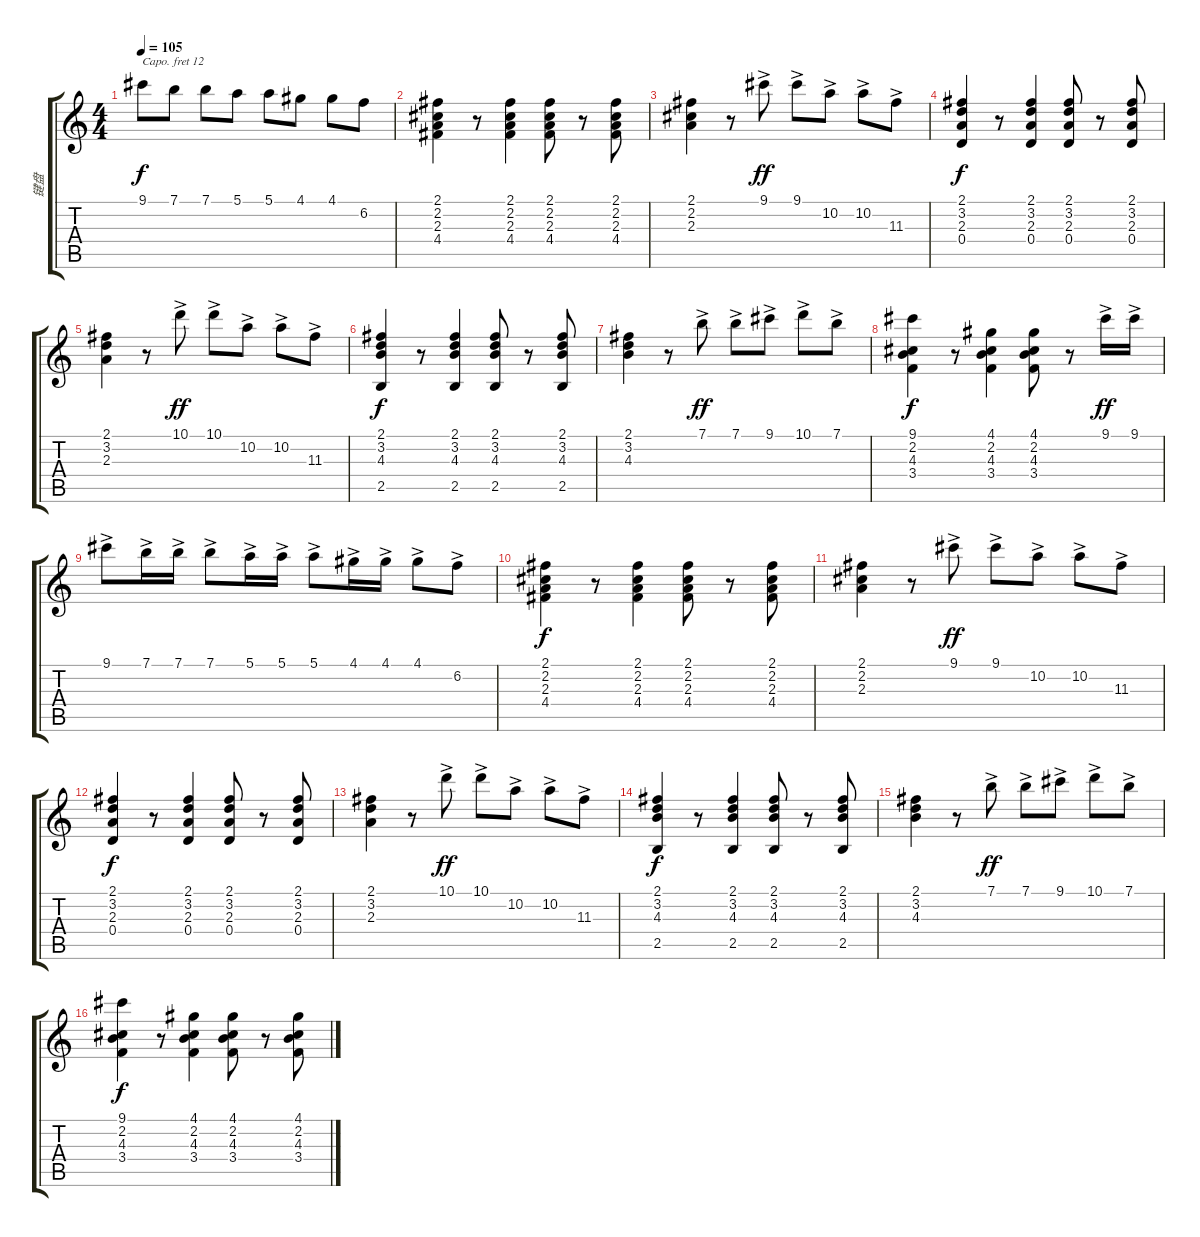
\track ("键盘" "键盘") {instrument brightacousticpiano}
\staff {score tabs}
\capo 12
\tuning (E4 B3 G3 D3 A2 E2) {hide}
\ts (4 4)
\tempo 105
\clef g2
\ks c
9.1.8{dy f} 7.1.8 7.1.8 5.1.8 5.1.8 4.1.8 4.1.8 6.2.8 |
(2.1 2.2 2.3 4.4).4{volume 12} r.8 (2.1 2.2 2.3 4.4).4 (2.1 2.2 2.3 4.4).8 r.8 (2.1 2.2 2.3 4.4).8 |
(2.1 2.2 2.3).4 r.8 9.1{ac}.8{dy ff} 9.1{ac}.8 10.2{ac}.8 10.2{ac}.8 11.3{ac}.8 |
(2.1 3.2 2.3 0.4).4{dy f} r.8 (2.1 3.2 2.3 0.4).4 (2.1 3.2 2.3 0.4).8 r.8 (2.1 3.2 2.3 0.4).8 |
(2.1 3.2 2.3).4 r.8 10.1{ac}.8{dy ff} 10.1{ac}.8 10.2{ac}.8 10.2{ac}.8 11.3{ac}.8 |
(2.1 3.2 4.3 2.5).4{dy f} r.8 (2.1 3.2 4.3 2.5).4 (2.1 3.2 4.3 2.5).8 r.8 (2.1 3.2 4.3 2.5).8 |
(2.1 3.2 4.3).4 r.8 7.1{ac}.8{dy ff} 7.1{ac}.8 9.1{ac}.8 10.1{ac}.8 7.1{ac}.8 |
(9.1 2.2 4.3 3.4).4{dy f} r.8 (4.1 2.2 4.3 3.4).4 (4.1 2.2 4.3 3.4).8 r.8 9.1{ac}.16{dy ff} 9.1{ac}.16 |
9.1{ac}.8 7.1{ac}.16 7.1{ac}.16 7.1{ac}.8 5.1{ac}.16 5.1{ac}.16 5.1{ac}.8 4.1{ac}.16 4.1{ac}.16 4.1{ac}.8 6.2{ac}.8 |
(2.1 2.2 2.3 4.4).4{dy f} r.8 (2.1 2.2 2.3 4.4).4 (2.1 2.2 2.3 4.4).8 r.8 (2.1 2.2 2.3 4.4).8 |
(2.1 2.2 2.3).4 r.8 9.1{ac}.8{dy ff} 9.1{ac}.8 10.2{ac}.8 10.2{ac}.8 11.3{ac}.8 |
(2.1 3.2 2.3 0.4).4{dy f} r.8 (2.1 3.2 2.3 0.4).4 (2.1 3.2 2.3 0.4).8 r.8 (2.1 3.2 2.3 0.4).8 |
(2.1 3.2 2.3).4 r.8 10.1{ac}.8{dy ff} 10.1{ac}.8 10.2{ac}.8 10.2{ac}.8 11.3{ac}.8 |
(2.1 3.2 4.3 2.5).4{dy f} r.8 (2.1 3.2 4.3 2.5).4 (2.1 3.2 4.3 2.5).8 r.8 (2.1 3.2 4.3 2.5).8 |
(2.1 3.2 4.3).4 r.8 7.1{ac}.8{dy ff} 7.1{ac}.8 9.1{ac}.8 10.1{ac}.8 7.1{ac}.8 |
(9.1 2.2 4.3 3.4).4{dy f} r.8 (4.1 2.2 4.3 3.4).4 (4.1 2.2 4.3 3.4).8 r.8 (4.1 2.2 4.3 3.4).8
